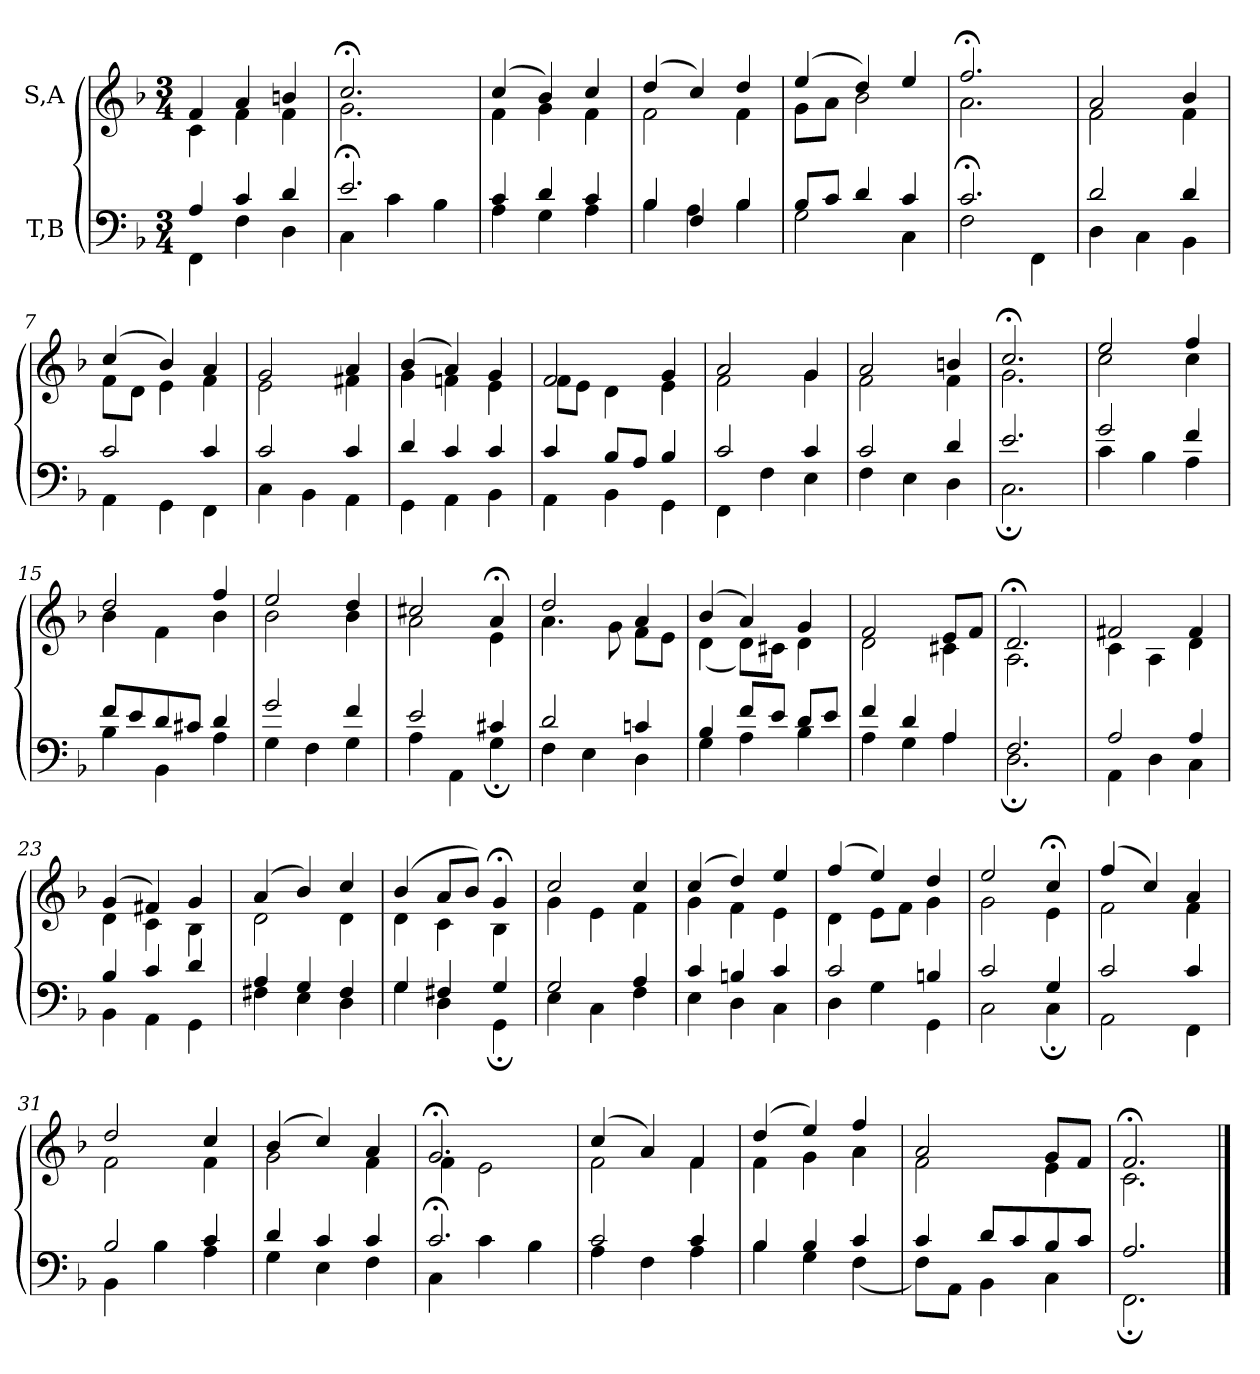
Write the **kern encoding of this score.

**kern	**kern
*part2	*part1
*staff2	*staff1
*I"T,B	*I"S,A
*clefF4	*clefG2
*k[b-]	*k[b-]
*M3/4	*M3/4
=	=
*^	*^
4A	4FF	4f	4c
4c	4F	4a	4f
4d	4D	4bn	4f
=1	=1	=1	=1
2.e;<	4C	2.cc;<	2.g
.	4c	.	.
.	4B-	.	.
=2	=2	=2	=2
4c	4A	(>4cc	4f
4d	4G	4b-)	4g
4c	4A	4cc	4f
=3	=3	=3	=3
4B-	4B-	(>4dd	2f
4F	4A	4cc)	.
4B-	4B-	4dd	4f
=4	=4	=4	=4
8B-L	2G	(>4ee	8gL
8cJ	.	.	8aJ
4d	.	4dd)	2b-
4c	4C	4ee	.
=5	=5	=5	=5
2.c;<	2F	2.ff;<	2.a
.	4FF	.	.
=6	=6	=6	=6
2d	4D	2a	2f
.	4C	.	.
4d	4BB-	4b-	4f
=7	=7	=7	=7
2c	4AA	(>4cc	8fL
.	.	.	8dJ
.	4GG	4b-)	4e
4c	4FF	4a	4f
=8	=8	=8	=8
2c	4C	2g	2e
.	4BB-	.	.
4c	4AA	4a	4f#X
=9	=9	=9	=9
4d	4GG	(>4b-	4g
4c	4AA	4a)	4fn
4c	4BB-	4g	4e
=10	=10	=10	=10
4c	4AA	2f	8fL
.	.	.	8eJ
8B-L	4BB-	.	4d
8AJ	.	.	.
4B-	4GG	4g	4e
=11	=11	=11	=11
2c	4FF	2a	2f
.	4F	.	.
4c	4E	4g	4g
=12	=12	=12	=12
2c	4F	2a	2f
.	4E	.	.
4d	4D	4bn	4f
=13	=13	=13	=13
2.e	2.C;	2.cc;<	2.g
=14	=14	=14	=14
2g	4c	2ee	2cc
.	4B-	.	.
4f	4A	4ff	4cc
=15	=15	=15	=15
8fL	4B-	2dd	4b-
8e	.	.	.
8d	4BB-	.	4f
8c#XJ	.	.	.
4d	4A	4ff	4b-
=16	=16	=16	=16
2g	4G	2ee	2b-
.	4F	.	.
4f	4G	4dd	4b-
=17	=17	=17	=17
2e	4A	2cc#X	2a
.	4AA	.	.
4c#X	4G;	4a;<	4e
=18	=18	=18	=18
2d	4F	2dd	4.a
.	4E	.	.
.	.	.	8g
4cn	4D	4a	8fL
.	.	.	8eJ
=19	=19	=19	=19
4B-	4G	(>4b-	(<4d
8fL	4A	4a)	8dL)
8eJ	.	.	8c#XJ
8dL	4B-	4g	4d
8eJ	.	.	.
=20	=20	=20	=20
4f	4A	2f	2d
4d	4G	.	.
4A	4A	8eL	4c#X
.	.	8fJ	.
=21	=21	=21	=21
2.F	2.D;	2.d;<	2.A
=22	=22	=22	=22
2A	4AA	2f#X	4c
.	4D	.	4A
4A	4C	4f#	4d
=23	=23	=23	=23
4B-	4BB-	(>4g	4d
4c	4AA	4f#X)	4c
4d	4GG	4g	4B-
=24	=24	=24	=24
4A	4F#X	(>4a	2d
4G	4E	4b-)	.
4F#	4D	4cc	4d
=25	=25	=25	=25
4G	4G	(>4b-	4d
4F#X	4D	8aL	4c
.	.	8b-J)	.
4G	4GG;	4g;<	4B-
=26	=26	=26	=26
2G	4E	2cc	4g
.	4C	.	4e
4A	4F	4cc	4f
=27	=27	=27	=27
4c	4E	(>4cc	4g
4Bn	4D	4dd)	4f
4c	4C	4ee	4e
=28	=28	=28	=28
2c	4D	(>4ff	4d
.	4G	4ee)	8eL
.	.	.	8fJ
4Bn	4GG	4dd	4g
=29	=29	=29	=29
2c	2C	2ee	2g
4G	4C;	4cc;<	4e
=30	=30	=30	=30
2c	2AA	(>4ff	2f
.	.	4cc)	.
4c	4FF	4a	4f
=31	=31	=31	=31
2B-	4BB-	2dd	2f
.	4B-	.	.
4c	4A	4cc	4f
=32	=32	=32	=32
4d	4G	(>4b-	2g
4c	4E	4cc)	.
4c	4F	4a	4f
=33	=33	=33	=33
2.c;<	4C	2.g;<	4f
.	4c	.	2e
.	4B-	.	.
=34	=34	=34	=34
2c	4A	(>4cc	2f
.	4F	4a)	.
4c	4A	4f	4f
=35	=35	=35	=35
4B-	4B-	(>4dd	4f
4B-	4G	4ee)	4g
4c	(<4F	4ff	4a
=36	=36	=36	=36
4c	8FL)	2a	2f
.	8AAJ	.	.
8dL	4BB-	.	.
8c	.	.	.
8B-	4C	8gL	4e
8cJ	.	8fJ	.
=37	=37	=37	=37
2.A	2.FF;	2.f;<	2.c
*v	*v	*	*
*	*v	*v
==	==
*-	*-
